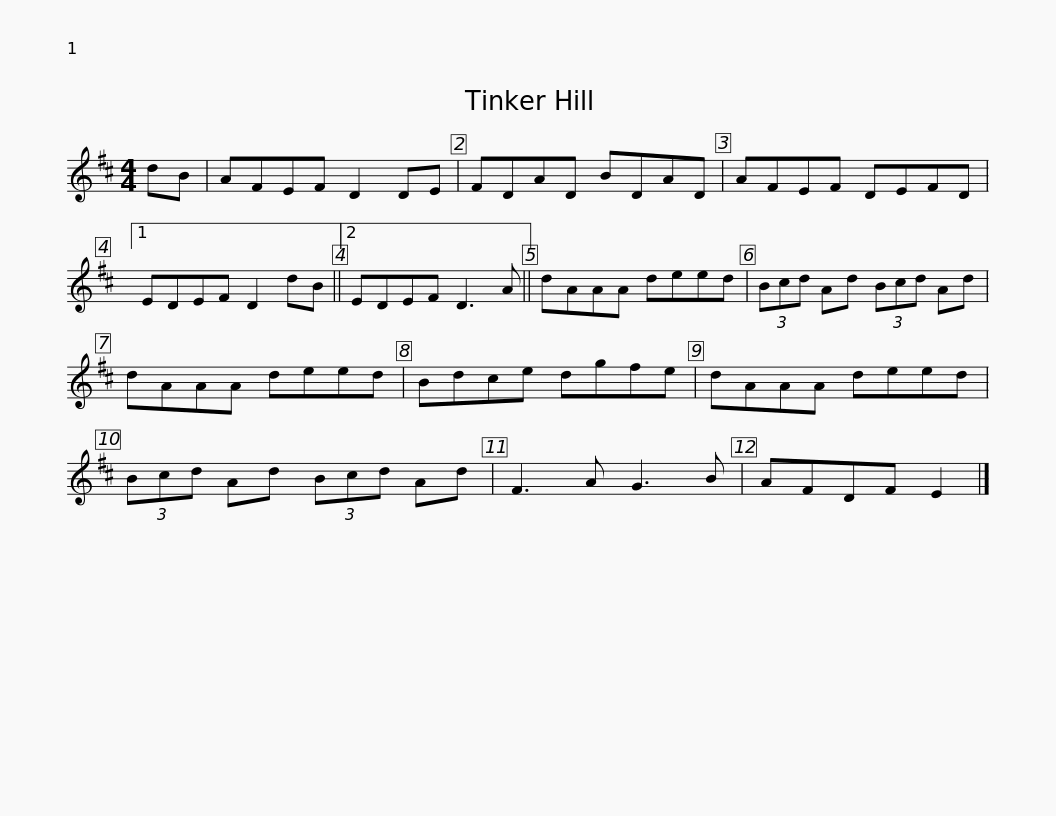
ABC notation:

X:1
L:1/8
M:4/4
I:linebreak $
K:D
V:1 treble
V:1
 dB | AFEF D2 DE | FDAD BDAD | AFEF DEFD |1 EDEF D2 dB ||2 %5
 EDEF D3 A ||$ dAAA deed | (3Bcd Ad (3Bcd Ad | dAAA deed | Bdce dgfe | %10
 dAAA deed |$ (3Bcd Ad (3Bcd Ad | F3 A G3 B | AFDF E2 |] %14
